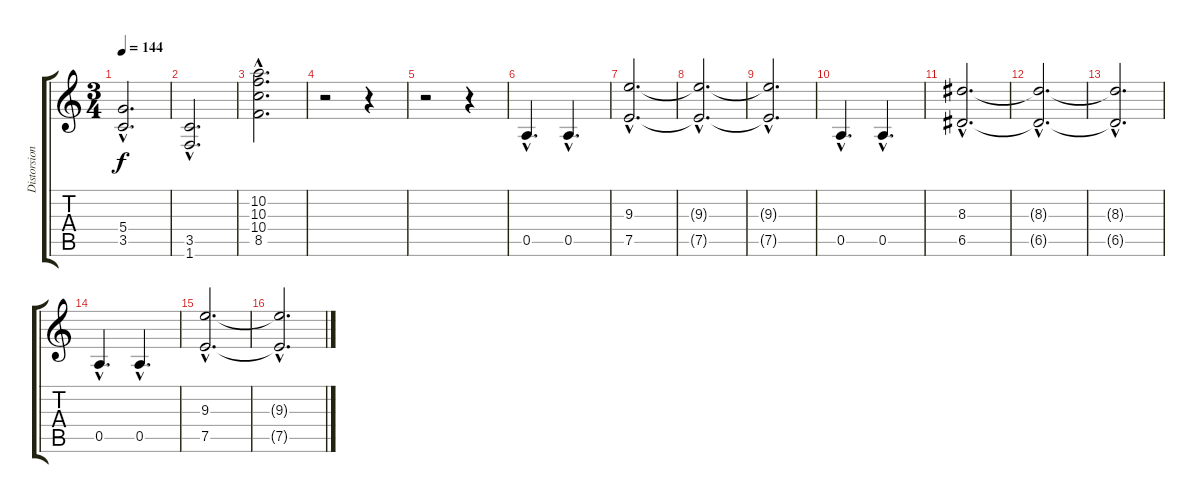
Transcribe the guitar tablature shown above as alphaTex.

\track ("Distorsion Guitar" "Distorsion") {instrument distortionguitar}
\staff {score tabs}
\tuning (E4 B3 G3 D3 A2 E2) {hide}
\ts (3 4)
\tempo 144
\clef g2
\ks c
(5.4{hac} 3.5{hac}).2{d dy f} |
(3.5{hac} 1.6{hac}).2{d} |
(10.2{hac} 10.3{hac} 10.4{hac} 8.5{hac}).2{d} |
r.2 r.4 |
r.2 r.4 |
0.5{hac}.4{d} 0.5{hac}.4{d} |
(9.3{hac} 7.5{hac}).2{d} |
(9.3{hac t} 7.5{hac t}).2{d} |
(9.3{hac t} 7.5{hac t}).2{d} |
0.5{hac}.4{d} 0.5{hac}.4{d} |
(8.3{hac} 6.5{hac}).2{d} |
(8.3{hac t} 6.5{hac t}).2{d} |
(8.3{hac t} 6.5{hac t}).2{d} |
0.5{hac}.4{d} 0.5{hac}.4{d} |
(9.3{hac} 7.5{hac}).2{d} |
(9.3{hac t} 7.5{hac t}).2{d}
